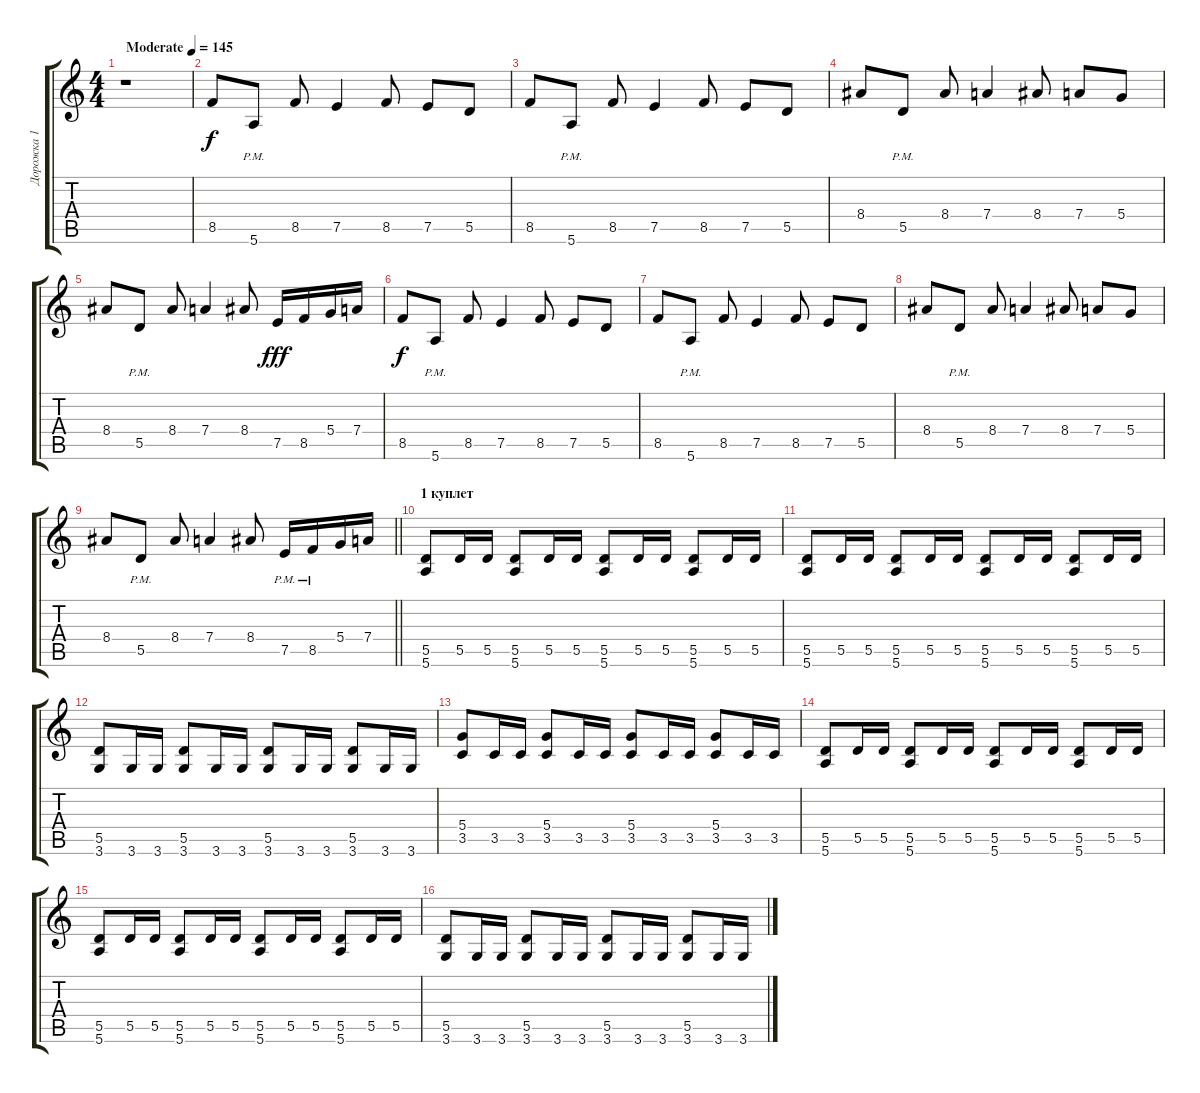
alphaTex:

\track ("Дорожка 1" "Дорожка 1") {instrument distortionguitar}
\staff {score tabs}
\tuning (E4 B3 G3 D3 A2 E2) {hide}
\ts (4 4)
\tempo (145 "Moderate")
\clef g2
\ks c
r.1{dy f instrument distortionguitar} |
8.5.8 5.6{pm}.8 8.5.8 7.5.4 8.5.8 7.5.8 5.5.8 |
8.5.8 5.6{pm}.8 8.5.8 7.5.4 8.5.8 7.5.8 5.5.8 |
8.4.8 5.5{pm}.8 8.4.8 7.4.4 8.4.8 7.4.8 5.4.8 |
8.4.8 5.5{pm}.8 8.4.8 7.4.4 8.4.8 7.5.16{dy fff} 8.5.16 5.4.16 7.4.16 |
8.5.8{dy f} 5.6{pm}.8 8.5.8 7.5.4 8.5.8 7.5.8 5.5.8 |
8.5.8 5.6{pm}.8 8.5.8 7.5.4 8.5.8 7.5.8 5.5.8 |
8.4.8 5.5{pm}.8 8.4.8 7.4.4 8.4.8 7.4.8 5.4.8 |
\barLineRight lightlight
8.4.8 5.5{pm}.8 8.4.8 7.4.4 8.4.8 7.5{pm}.16 8.5{pm}.16 5.4.16 7.4.16 |
\section ("" "1 куплет")
(5.5 5.6).8 5.5.16 5.5.16 (5.5 5.6).8 5.5.16 5.5.16 (5.5 5.6).8 5.5.16 5.5.16 (5.5 5.6).8 5.5.16 5.5.16 |
(5.5 5.6).8 5.5.16 5.5.16 (5.5 5.6).8 5.5.16 5.5.16 (5.5 5.6).8 5.5.16 5.5.16 (5.5 5.6).8 5.5.16 5.5.16 |
(5.5 3.6).8 3.6.16 3.6.16 (5.5 3.6).8 3.6.16 3.6.16 (5.5 3.6).8 3.6.16 3.6.16 (5.5 3.6).8 3.6.16 3.6.16 |
(5.4 3.5).8 3.5.16 3.5.16 (5.4 3.5).8 3.5.16 3.5.16 (5.4 3.5).8 3.5.16 3.5.16 (5.4 3.5).8 3.5.16 3.5.16 |
(5.5 5.6).8 5.5.16 5.5.16 (5.5 5.6).8 5.5.16 5.5.16 (5.5 5.6).8 5.5.16 5.5.16 (5.5 5.6).8 5.5.16 5.5.16 |
(5.5 5.6).8 5.5.16 5.5.16 (5.5 5.6).8 5.5.16 5.5.16 (5.5 5.6).8 5.5.16 5.5.16 (5.5 5.6).8 5.5.16 5.5.16 |
(5.5 3.6).8 3.6.16 3.6.16 (5.5 3.6).8 3.6.16 3.6.16 (5.5 3.6).8 3.6.16 3.6.16 (5.5 3.6).8 3.6.16 3.6.16
